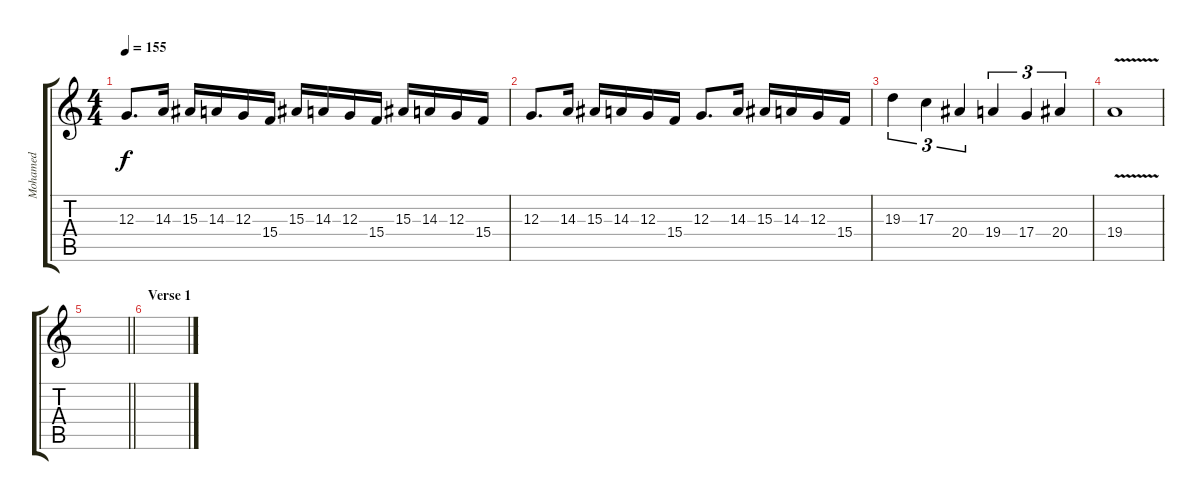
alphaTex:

\track ("Mohamed" "Mohamed") {instrument violin}
\staff {score tabs}
\tuning (E4 B3 G3 D3 A2 E2) {hide}
\ts (4 4)
\tempo 155
\clef g2
\ks c
12.3.8{d dy f} 14.3.16 15.3.16 14.3.16 12.3.16 15.4.16 15.3.16 14.3.16 12.3.16 15.4.16 15.3.16 14.3.16 12.3.16 15.4.16 |
12.3.8{d} 14.3.16 15.3.16 14.3.16 12.3.16 15.4.16 12.3.8{d} 14.3.16 15.3.16 14.3.16 12.3.16 15.4.16 |
19.3.4{tu (3 2)} 17.3.4{tu (3 2)} 20.4.4{tu (3 2)} 19.4.4{tu (3 2)} 17.4.4{tu (3 2)} 20.4.4{tu (3 2)} |
19.4{v}.1 |
\barLineRight lightlight
|
\section ("" "Verse 1")
